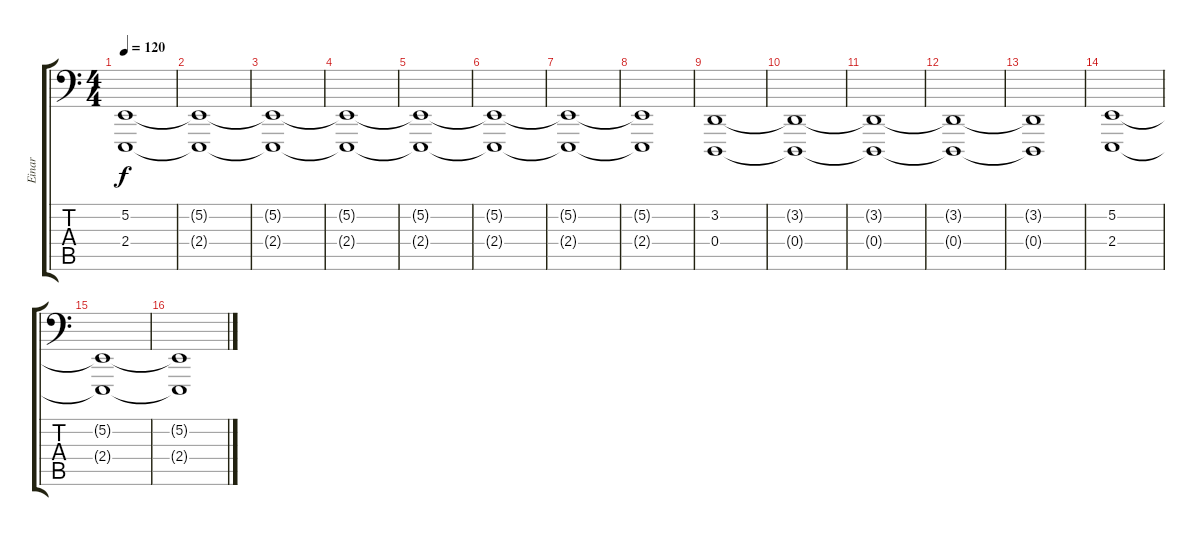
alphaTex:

\track ("Einar" "Einar") {instrument stringensemble1}
\staff {score tabs}
\tuning (E2 B1 G1 D1 A0 E0) {hide}
\ts (4 4)
\tempo 120
\clef f4
\ks c
(5.2 2.4).1{dy f instrument stringensemble1} |
(5.2{t} 2.4{t}).1 |
(5.2{t} 2.4{t}).1 |
(5.2{t} 2.4{t}).1 |
(5.2{t} 2.4{t}).1 |
(5.2{t} 2.4{t}).1 |
(5.2{t} 2.4{t}).1 |
(5.2{t} 2.4{t}).1 |
(3.2 0.4).1 |
(3.2{t} 0.4{t}).1 |
(3.2{t} 0.4{t}).1 |
(3.2{t} 0.4{t}).1 |
(3.2{t} 0.4{t}).1 |
(5.2 2.4).1 |
(5.2{t} 2.4{t}).1 |
(5.2{t} 2.4{t}).1
